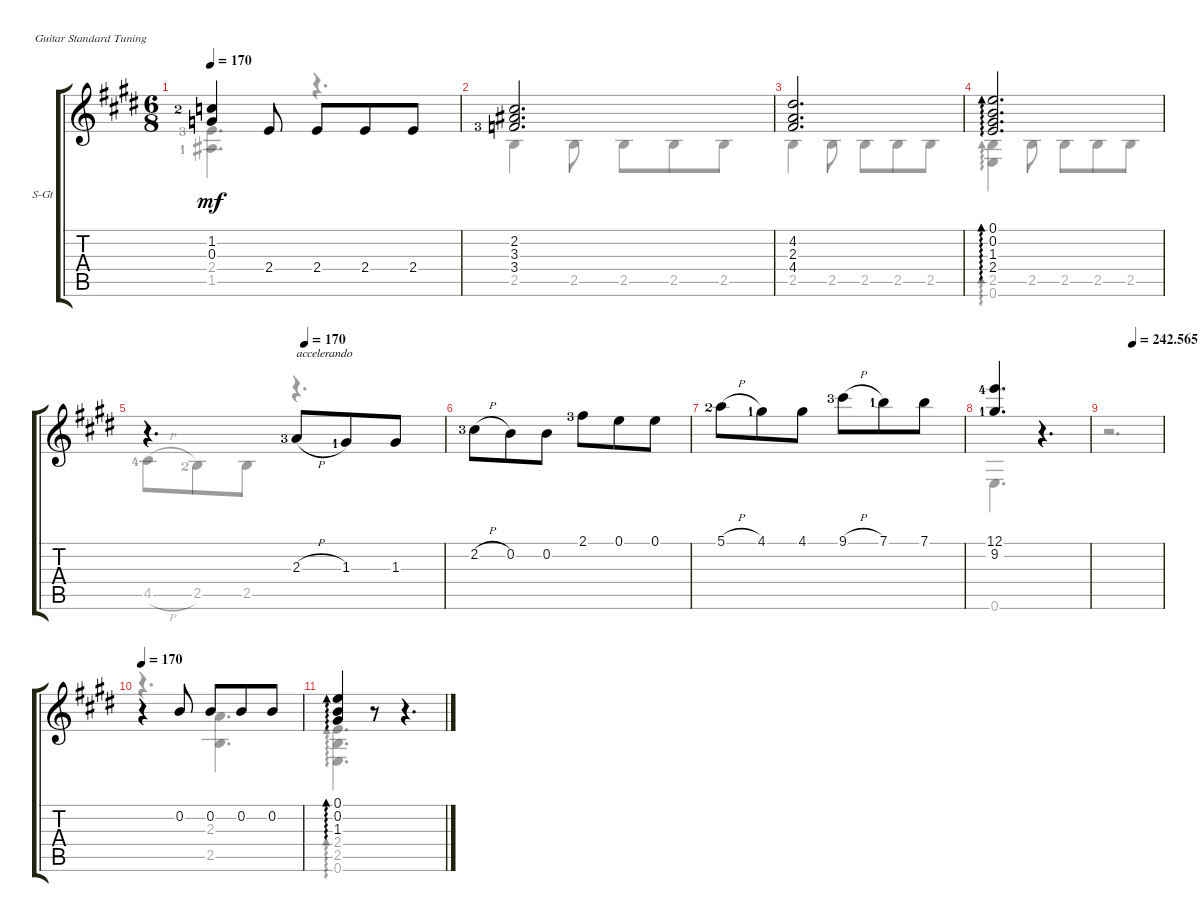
\defaultSystemsLayout 4
\bracketExtendMode groupsimilarinstruments
\firstSystemTrackNameOrientation horizontal
\otherSystemsTrackNameOrientation horizontal
\track ("Steel Guitar" "S-Gt") {instrument acousticguitarsteel}
\staff {score tabs}
\tuning (E4 B3 G3 D3 A2 E2)
\voice
\ts (6 8)
\tempo 170
\clef g2
\ks e
(1.2{lf 3} 0.3).4{dy mf} 2.4.8 2.4.8 2.4.8 2.4.8 |
(2.2 3.3 3.4{lf 4}).2{d} |
(4.2 2.3 4.4).2{d} |
(0.1 0.2 1.3 2.4).2{d ad 0} |
\tempo (170 0.53125)
r.4{d} 2.3{h lf 4}.8{txt "accelerando"} 1.3{lf 2}.8 1.3.8 |
2.2{h lf 4}.8 0.2.8 0.2.8 2.1{lf 4}.8 0.1.8 0.1.8 |
5.1{h lf 3}.8 4.1{lf 2}.8 4.1.8 9.1{h lf 4}.8 7.1{lf 2}.8 7.1.8 |
(12.1{lf 5} 9.2{lf 2}).4{d} r.4{d} |
\tempo (242.565 0.45)
|
\tempo 170
r.4 0.2.8 0.2.8 0.2.8 0.2.8 |
(0.1 0.2 1.3).4{ad 0} r.8 r.4{d} |
\voice
\clef g2
\ottava regular
\simile none
\ks e
(1.5{lf 2} 2.4{lf 4}).4{d dy mf} r.4{d} |
2.5.4 2.5.8 2.5.8 2.5.8 2.5.8 |
2.5.4 2.5.8 2.5.8 2.5.8 2.5.8 |
(2.5 0.6).4{ad 0} 2.5.8 2.5.8 2.5.8 2.5.8 |
4.5{h lf 5}.8 2.5{lf 3}.8 2.5.8 r.4{d txt "accelerando"} |
|
|
0.6.4{d} r.4{d} |
r.2{d} |
r.4{d} (2.5 2.3).4{d} |
(2.4 2.5 0.6).4{d ad 0} r.4{d} |
